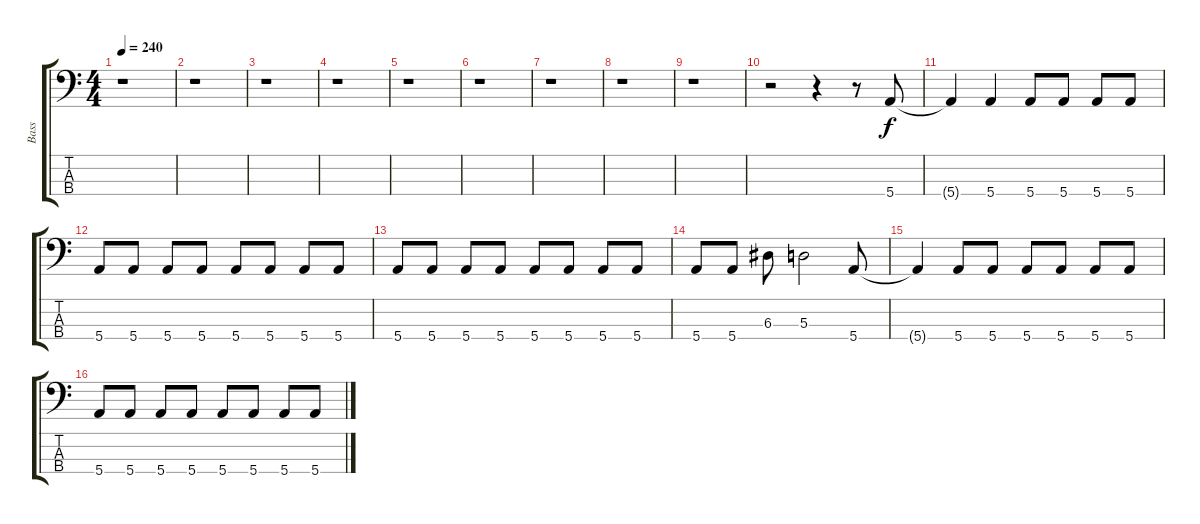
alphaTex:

\track ("Bass" "Bass") {instrument electricbassfinger}
\staff {score tabs}
\tuning (G2 D2 A1 E1) {hide}
\ts (4 4)
\tempo 240
\clef f4
\ks c
r.1{dy f} |
r.1 |
r.1 |
r.1 |
r.1 |
r.1 |
r.1 |
r.1 |
r.1 |
r.2 r.4 r.8 5.4.8 |
5.4{t}.4 5.4.4 5.4.8 5.4.8 5.4.8 5.4.8 |
5.4.8 5.4.8 5.4.8 5.4.8 5.4.8 5.4.8 5.4.8 5.4.8 |
5.4.8 5.4.8 5.4.8 5.4.8 5.4.8 5.4.8 5.4.8 5.4.8 |
5.4.8 5.4.8 6.3.8 5.3.2 5.4.8 |
5.4{t}.4 5.4.8 5.4.8 5.4.8 5.4.8 5.4.8 5.4.8 |
5.4.8 5.4.8 5.4.8 5.4.8 5.4.8 5.4.8 5.4.8 5.4.8
